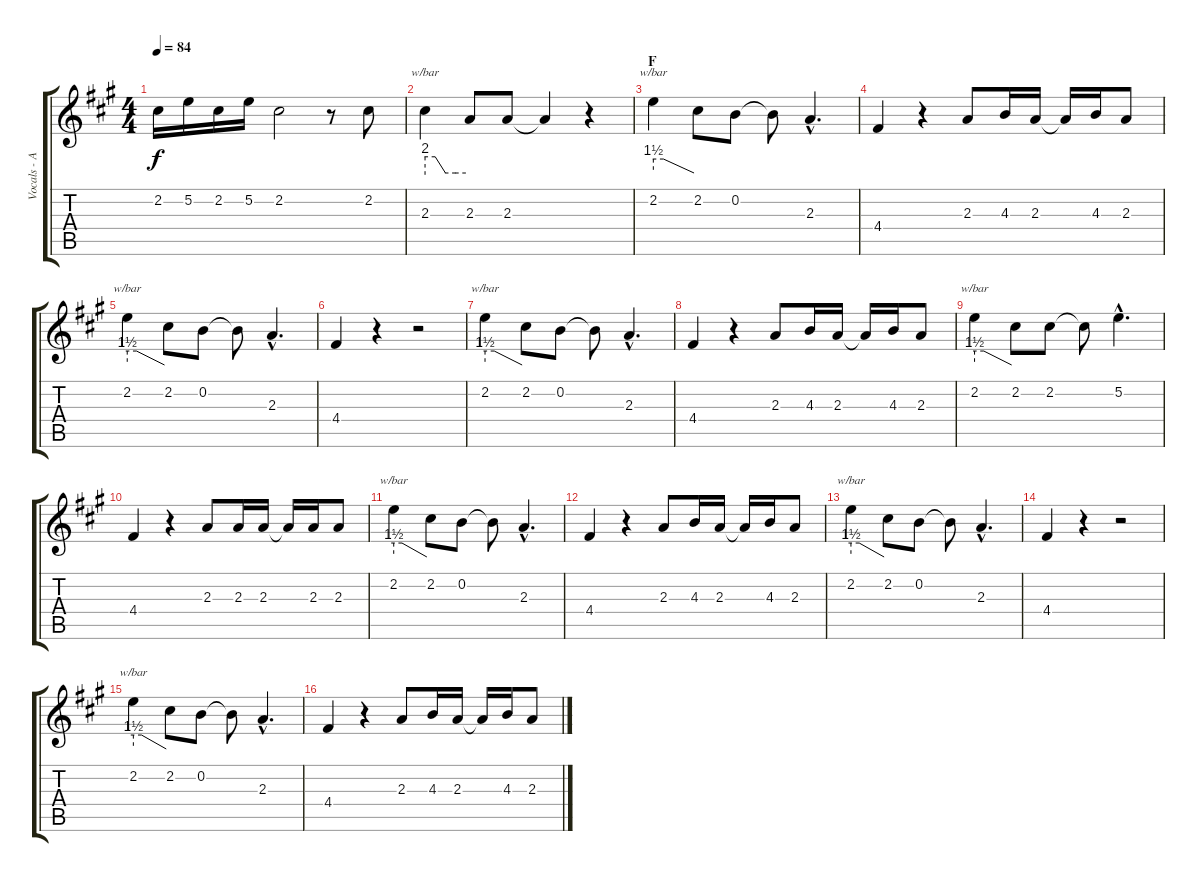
\track ("Vocals - Anthony K" "Vocals - A") {instrument distortionguitar}
\staff {score tabs}
\tuning (E4 B3 G3 D3 A2 E2) {hide}
\ts (4 4)
\tempo 84
\clef g2
\ks a
2.2.16{dy f} 5.2.16 2.2.16 5.2.16 2.2.2 r.8 2.2.8 |
2.3.4{tbe (custom default 0 8 15 8 30 0 45 0 60 0)} 2.3.8 2.3.8 2.3{t}.4 r.4 |
\section ("" "F")
2.2.4{tbe (custom default 0 6 15 6 60 0)} 2.2.8 0.2.8 0.2{t}.8 2.3{hac}.4{d} |
4.4.4 r.4 2.3.8 4.3.16 2.3.16 2.3{t}.16 4.3.16 2.3.8 |
2.2.4{tbe (custom default 0 6 15 6 60 0)} 2.2.8 0.2.8 0.2{t}.8 2.3{hac}.4{d} |
4.4.4 r.4 r.2 |
2.2.4{tbe (custom default 0 6 15 6 60 0)} 2.2.8 0.2.8 0.2{t}.8 2.3{hac}.4{d} |
4.4.4 r.4 2.3.8 4.3.16 2.3.16 2.3{t}.16 4.3.16 2.3.8 |
2.2.4{tbe (custom default 0 6 15 6 60 0)} 2.2.8 2.2.8 2.2{t}.8 5.2{hac}.4{d} |
4.4.4 r.4 2.3.8 2.3.16 2.3.16 2.3{t}.16 2.3.16 2.3.8 |
2.2.4{tbe (custom default 0 6 15 6 60 0)} 2.2.8 0.2.8 0.2{t}.8 2.3{hac}.4{d} |
4.4.4 r.4 2.3.8 4.3.16 2.3.16 2.3{t}.16 4.3.16 2.3.8 |
2.2.4{tbe (custom default 0 6 15 6 60 0)} 2.2.8 0.2.8 0.2{t}.8 2.3{hac}.4{d} |
4.4.4 r.4 r.2 |
2.2.4{tbe (custom default 0 6 15 6 60 0)} 2.2.8 0.2.8 0.2{t}.8 2.3{hac}.4{d} |
4.4.4 r.4 2.3.8 4.3.16 2.3.16 2.3{t}.16 4.3.16 2.3.8
